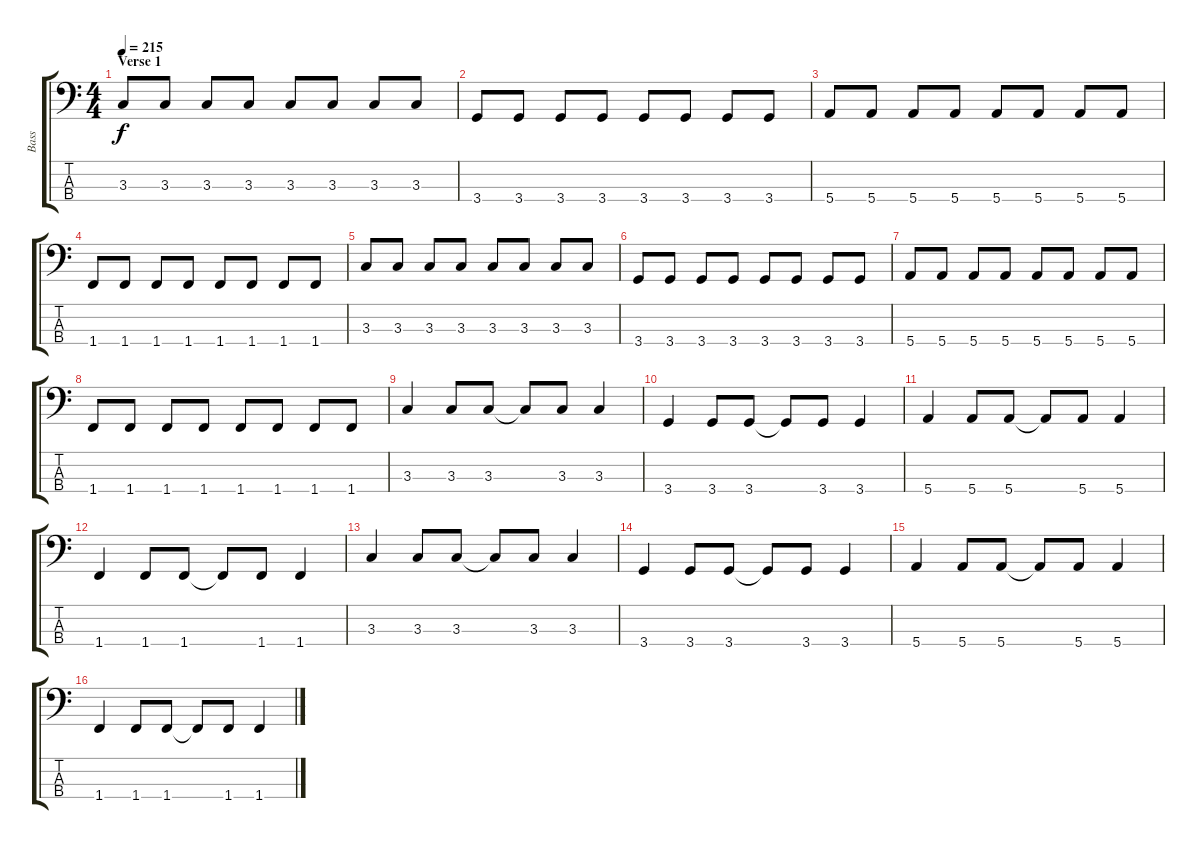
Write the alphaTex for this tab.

\track ("Bass" "Bass") {instrument electricbassfinger}
\staff {score tabs}
\tuning (G2 D2 A1 E1) {hide}
\ts (4 4)
\section ("" "Verse 1")
\tempo 215
\clef f4
\ks c
3.3.8{dy f} 3.3.8 3.3.8 3.3.8 3.3.8 3.3.8 3.3.8 3.3.8 |
3.4.8 3.4.8 3.4.8 3.4.8 3.4.8 3.4.8 3.4.8 3.4.8 |
5.4.8 5.4.8 5.4.8 5.4.8 5.4.8 5.4.8 5.4.8 5.4.8 |
1.4.8 1.4.8 1.4.8 1.4.8 1.4.8 1.4.8 1.4.8 1.4.8 |
3.3.8 3.3.8 3.3.8 3.3.8 3.3.8 3.3.8 3.3.8 3.3.8 |
3.4.8 3.4.8 3.4.8 3.4.8 3.4.8 3.4.8 3.4.8 3.4.8 |
5.4.8 5.4.8 5.4.8 5.4.8 5.4.8 5.4.8 5.4.8 5.4.8 |
1.4.8 1.4.8 1.4.8 1.4.8 1.4.8 1.4.8 1.4.8 1.4.8 |
3.3.4 3.3.8 3.3.8 3.3{t}.8 3.3.8 3.3.4 |
3.4.4 3.4.8 3.4.8 3.4{t}.8 3.4.8 3.4.4 |
5.4.4 5.4.8 5.4.8 5.4{t}.8 5.4.8 5.4.4 |
1.4.4 1.4.8 1.4.8 1.4{t}.8 1.4.8 1.4.4 |
3.3.4 3.3.8 3.3.8 3.3{t}.8 3.3.8 3.3.4 |
3.4.4 3.4.8 3.4.8 3.4{t}.8 3.4.8 3.4.4 |
5.4.4 5.4.8 5.4.8 5.4{t}.8 5.4.8 5.4.4 |
1.4.4 1.4.8 1.4.8 1.4{t}.8 1.4.8 1.4.4
